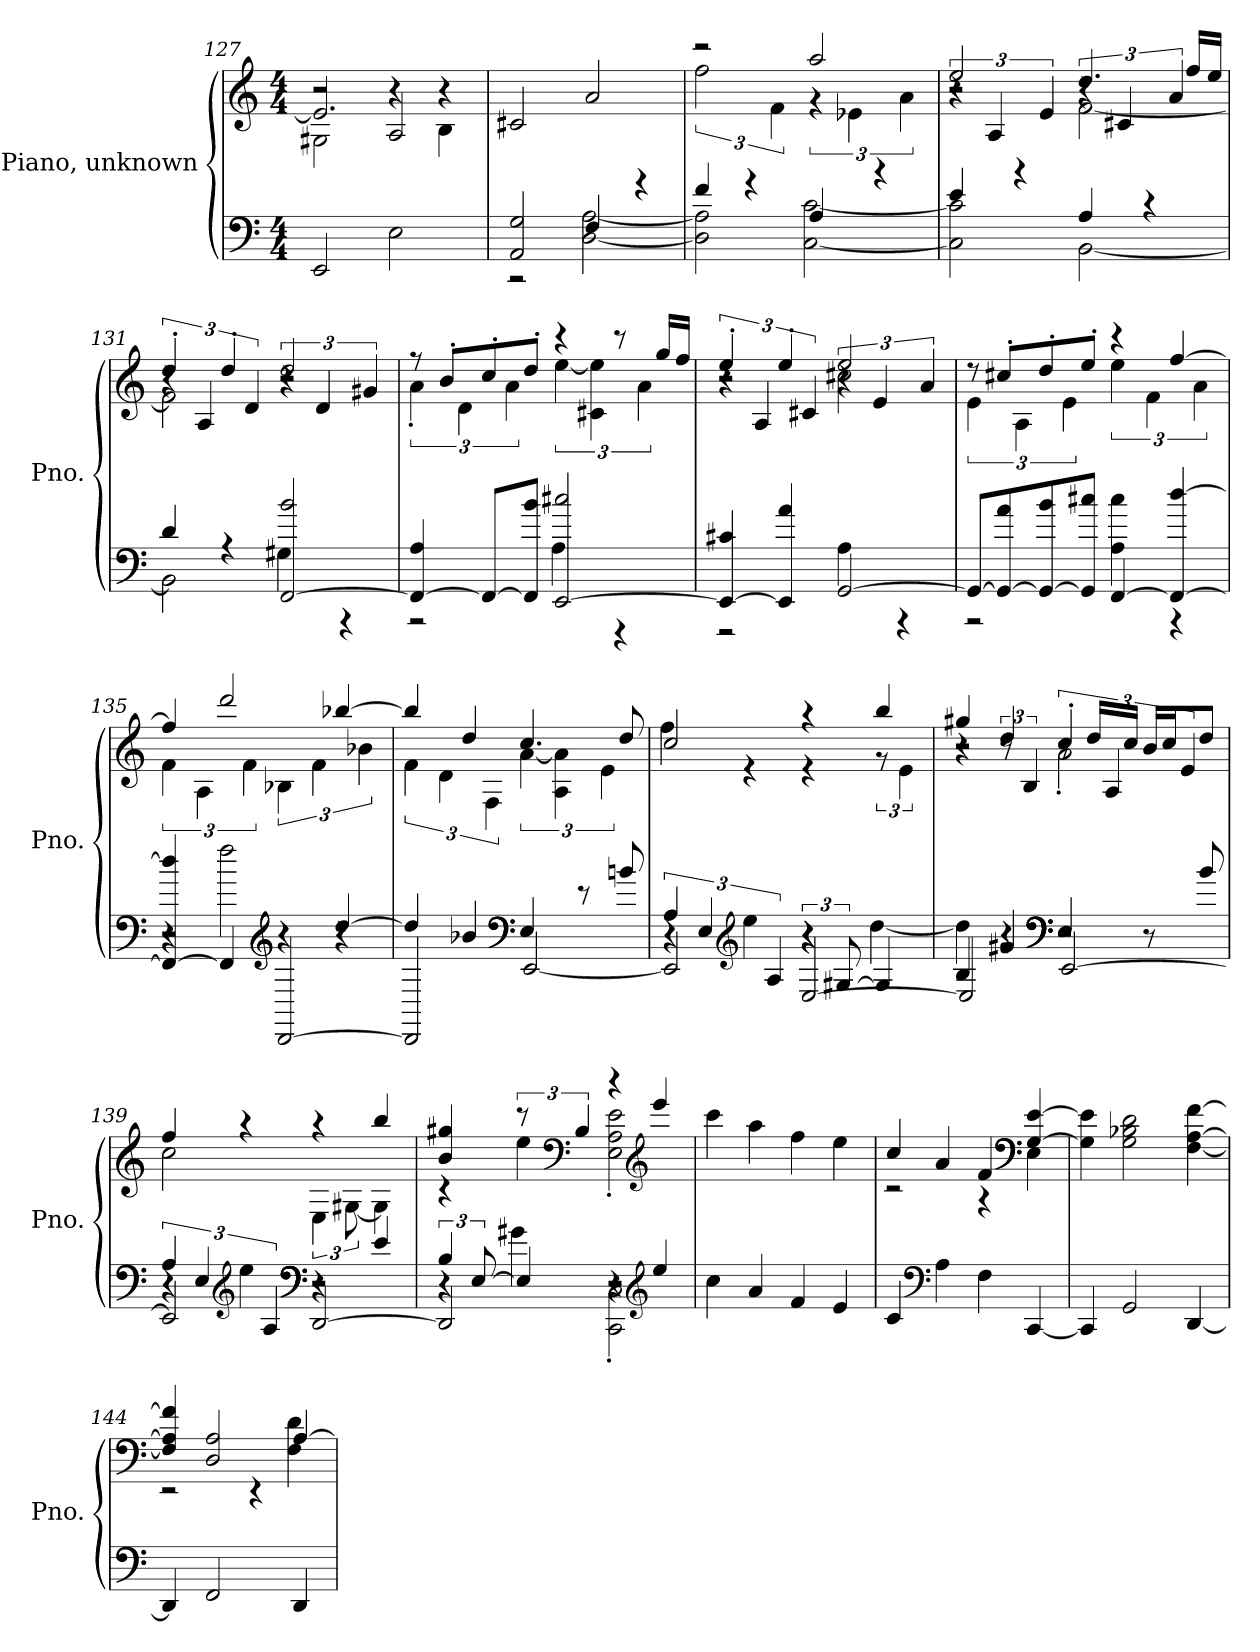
**kern	**kern
*part1	*part1
*staff2	*staff1
*I"Piano, unknown	*
*I'Pno.	*
*clefF4	*clefG2
*k[]	*k[]
*M4/4	*M4/4
=127	=127
*	*^
*	*	*^
2EE/	2.e/]	2G#X\	2r
2E\	.	4r	2A/
.	4r	4B\	.
*	*v	*v	*v
=128	=128
*^	*
2AA/ 2G/	2r	2c#X/
4F/	[2D\ [2A\	2a/
4r	.	.
=129	=129	=129
*	*	*^
4f/	2D\] 2A\]	2r	3ff\
4r	.	.	.
.	.	.	6f\
4A/	[2C\ [2c\	2aa/	6r
.	.	.	6e-X\
4r	.	.	.
.	.	.	6a\
=130	=130	=130	=130
*	*	*	*^
4e/	2C\] 2c\]	2ee/	2r	6r
.	.	.	.	6A/
4r	.	.	.	.
.	.	.	.	6e/
4A/	[2BB\	4.dd/	[2f\	6r
.	.	.	.	6c#X/
4r	.	.	.	.
.	.	.	.	6a/
.	.	16ff/LL	.	.
.	.	16ee/JJ	.	.
!!LO:PB:g=z	!!	!!
=131	=131	=131	=131	=131
4d/	2BB\]	4r	2f\]	6dd'/
.	.	.	.	6A/
4r	.	4dd'/	.	.
.	.	.	.	6d/
[2FF/ 2b/	4G#X\	2dd/	2r	6r
.	.	.	.	6d/
.	4r	.	.	.
.	.	.	.	6g#X/
*	*	*	*v	*v
=132	=132	=132	=132
4FF/_ 4A/	2r	8r	6a'\
.	.	8b'/L	.
.	.	.	6d\
8FF/L_	.	8cc'/	.
.	.	.	6a\
8FF/] 8b/J	.	8dd'/J	.
[2EE/ 2cc#X/	4A\	4r	[6ee\
.	.	.	6c#X\ 6ee\]
.	4r	8r	.
.	.	.	6a\
.	.	16gg/LL	.
.	.	16ff/JJ	.
=133	=133	=133	=133
*	*	*	*^
4EE/_ 4c#X/	2r	4r	2r	6ee'/
.	.	.	.	6A/
4EE/] 4a/	.	4ee'/	.	.
.	.	.	.	6c#X/
[2GG/	4A\	2ee/	2cc#X\	6r
.	.	.	.	6e/
.	4r	.	.	.
.	.	.	.	6a/
*	*	*	*v	*v
=134	=134	=134	=134
8GG/L_	2r	8r	6e\
8GG/_ 8a/	.	8cc#X'/L	.
.	.	.	6A\
8GG/_ 8b/	.	8dd'/	.
.	.	.	6e\
8GG/] 8cc#X/J	.	8ee'/J	.
[4FF/	4A\ 4cc#\	4r	6ee\
.	.	.	6f\
4FF/_ [4dd/	4r	[4ff/	.
.	.	.	6a\
!!LO:LB:g=z	!!
=135	=135	=135	=135
*	*^	*	*
4FF/_ 4dd/]	4r	2r	4ff/]	6f\
.	.	.	.	6A\
4FF/]	2ff\	.	2ddd/	.
.	.	.	.	6f\
*clefG2	*	*	*	*
4r	.	[2DD/	.	6B-X\
.	.	.	.	6f\
[4dd/	4r	.	[4bb-X/	.
.	.	.	.	6b-X\
*	*v	*v	*	*
=136	=136	=136	=136
4dd/]	2DD/]	4bb-/]	6f\
.	.	.	6d\
4b-X/	.	4dd/	.
.	.	.	6F\
*clefF4	*	*	*
4E/	[2EE/	4.cc/	[6a\
.	.	.	6A\ 6a\]
8r	.	.	.
.	.	.	6e\
8bn/	.	8dd/	.
=137	=137	=137	=137
*	*^	*	*
6A/	4r	2EE/]	2cc/	4ff\
6E/	.	.	.	.
*clefG2	*	*	*	*
.	4ee\	.	.	4r
6A/	.	.	.	.
6r	4r	[2E/	4r	4r
[12G#X/	.	.	.	.
4G#/]	[4dd\	.	4bb/	12r
.	.	.	.	6e\
!!LO:LB:g=z
=138	=138	=138	=138	=138
*	*	*	*	*^
4B/	4dd\]	2E/]	4r	2r	4gg#X/
4g#X/	4r	.	4dd/	.	12r
.	.	.	.	.	6B/
*clefF4	*	*	*	*	*
4E/	2r	[2EE/	8r	2a'\	6cc'/
.	.	.	16dd/LL	.	.
.	.	.	.	.	6A/
.	.	.	16cc/JJ	.	.
8r	.	.	16b/LL	.	.
.	.	.	16cc/J	.	.
.	.	.	.	.	6e/
8b/	.	.	8dd/J	.	.
*	*	*	*	*v	*v
=139	=139	=139	=139	=139
6A/	4r	2EE/]	4ff/	2cc\
6E/	.	.	.	.
*clefG2	*	*	*	*
.	4ee\	.	4r	.
6A/	.	.	.	.
*clefF4	*	*	*	*
4r	2r	[2DD/	4r	6E\
.	.	.	.	[12G#X\
4e/	.	.	4bb/	4G#\]
=140	=140	=140	=140	=140
6B/	4r	2DD/]	4b/ 4gg#X/	4r
[12E/	.	.	.	.
4E/]	4g#X\	.	12r	4ee\
*	*	*	*clefF4	*
.	.	.	6B/	.
4r	2CC\' 2C\'	2r	4r	2E\' 2A\' 2e\'
*clefG2	*	*	*clefG2	*
4ee/	.	.	4eee/	.
*v	*v	*v	*	*
*	*v	*v
=141	=141
4cc\	4ccc\
4a/	4aa\
4f/	4ff\
4e/	4ee\
!!LO:LB:g=z
=142	=142
*	*^
4c/	4cc/	2r
*clefF4	*	*
4A\	4a/	.
4F\	4f/	4r
*	*clefF4	*
[4CC/	[4G/ [4e/	4E\
*	*v	*v
=143	=143
4CC/]	4G\] 4e\]
2GG/	2G\ 2B-X\ 2d\
[4DD/	[4F\ [4A\ [4f\
=144	=144
*	*^
4DD/]	4F/] 4A/] 4f/]	2r
2FF/	2D/ 2A/	.
.	.	4r
4DD/	[4A/	4F\ 4d\
*	*v	*v
=	=
*-	*-
